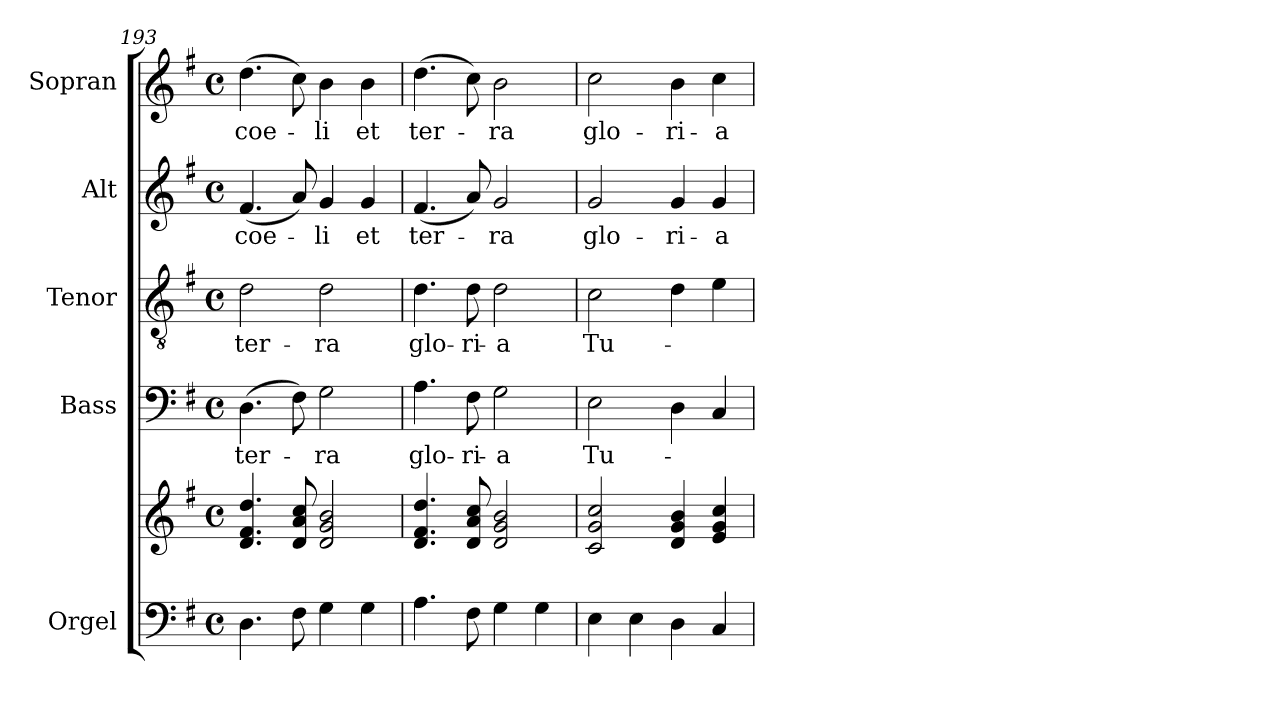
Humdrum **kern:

**kern	**kern	**kern	**text	**kern	**text	**kern	**text	**kern	**text
*part5	*part5	*part4	*part4	*part3	*part3	*part2	*part2	*part1	*part1
*staff6	*staff5	*staff4	*staff4	*staff3	*staff3	*staff2	*staff2	*staff1	*staff1
*I"Orgel	*	*I"Bass	*	*I"Tenor	*	*I"Alt	*	*I"Sopran	*
*I'Org.	*	*I'B.	*	*I'T.	*	*I'A.	*	*I'S.	*
*clefF4	*clefG2	*clefF4	*	*clefGv2	*	*clefG2	*	*clefG2	*
*k[f#]	*k[f#]	*k[f#]	*	*k[f#]	*	*k[f#]	*	*k[f#]	*
*G:	*G:	*G:	*	*G:	*	*G:	*	*G:	*
*M4/4	*M4/4	*M4/4	*	*M4/4	*	*M4/4	*	*M4/4	*
*met(c)	*met(c)	*met(c)	*	*met(c)	*	*met(c)	*	*met(c)	*
=193	=193	=193	=193	=193	=193	=193	=193	=193	=193
!	!	!	!LO:LY:b	!	!LO:LY:b	!	!LO:LY:b	!	!LO:LY:b
4.D\	4.d/ 4.f#/ 4.dd/	(>4.D\	ter-	2d\	ter-	(<4.f#/	coe-	(>4.dd\	coe-
8F#\	8d/ 8a/ 8cc/	8F#\)	.	.	.	8a/)	.	8cc\)	.
!	!	!	!LO:LY:b	!	!LO:LY:b	!	!LO:LY:b	!	!LO:LY:b
4G\	2d/ 2g/ 2b/	2G\	-ra	2d\	-ra	4g/	-li	4b\	-li
!	!	!	!	!	!	!	!LO:LY:b	!	!LO:LY:b
4G\	.	.	.	.	.	4g/	et	4b\	et
=194	=194	=194	=194	=194	=194	=194	=194	=194	=194
!	!	!	!LO:LY:b	!	!LO:LY:b	!	!LO:LY:b	!	!LO:LY:b
4.A\	4.d/ 4.f#/ 4.dd/	4.A\	glo-	4.d\	glo-	(<4.f#/	ter-	(>4.dd\	ter-
!	!	!	!LO:LY:b	!	!LO:LY:b	!	!	!	!
8F#\	8d/ 8a/ 8cc/	8F#\	-ri-	8d\	-ri-	8a/)	.	8cc\)	.
!	!	!	!LO:LY:b	!	!LO:LY:b	!	!LO:LY:b	!	!LO:LY:b
4G\	2d/ 2g/ 2b/	2G\	-a	2d\	-a	2g/	-ra	2b\	-ra
4G\	.	.	.	.	.	.	.	.	.
=195	=195	=195	=195	=195	=195	=195	=195	=195	=195
!	!	!	!LO:LY:b	!	!LO:LY:b	!	!LO:LY:b	!	!LO:LY:b
4E\	2c/ 2g/ 2cc/	2E\	Tu-	2c\	Tu-	2g/	glo-	2cc\	glo-
4E\	.	.	.	.	.	.	.	.	.
!	!	!	!	!	!	!	!LO:LY:b	!	!LO:LY:b
4D\	4d/ 4g/ 4b/	4D\	.	4d\	.	4g/	-ri-	4b\	-ri-
!	!	!	!	!	!	!	!LO:LY:b	!	!LO:LY:b
4C/	4e/ 4g/ 4cc/	4C/	.	4e\	.	4g/	-a	4cc\	-a
=	=	=	=	=	=	=	=	=	=
*-	*-	*-	*-	*-	*-	*-	*-	*-	*-
